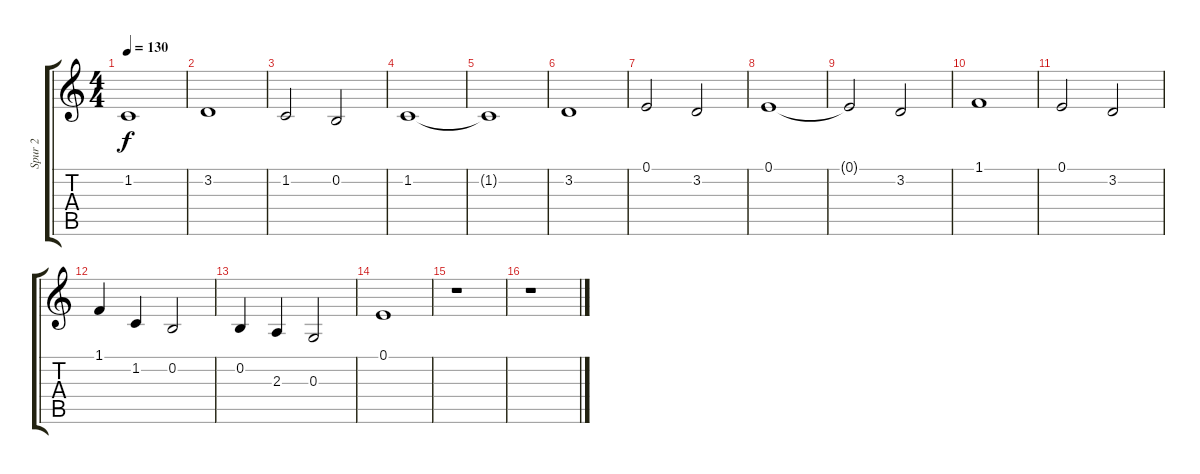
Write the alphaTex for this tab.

\track ("Spur 2" "Spur 2") {instrument flute}
\staff {score tabs}
\tuning (E4 B3 G3 D3 A2 E2) {hide}
\ts (4 4)
\tempo 130
\clef g2
\ks c
1.2{t}.1{dy f} |
3.2.1 |
1.2.2 0.2.2 |
1.2.1 |
1.2{t}.1 |
3.2.1 |
0.1.2 3.2.2 |
0.1.1 |
0.1{t}.2 3.2.2 |
1.1.1 |
0.1.2 3.2.2 |
1.1.4 1.2.4 0.2.2 |
0.2.4 2.3.4 0.3.2 |
0.1.1 |
r.1 |
r.1
